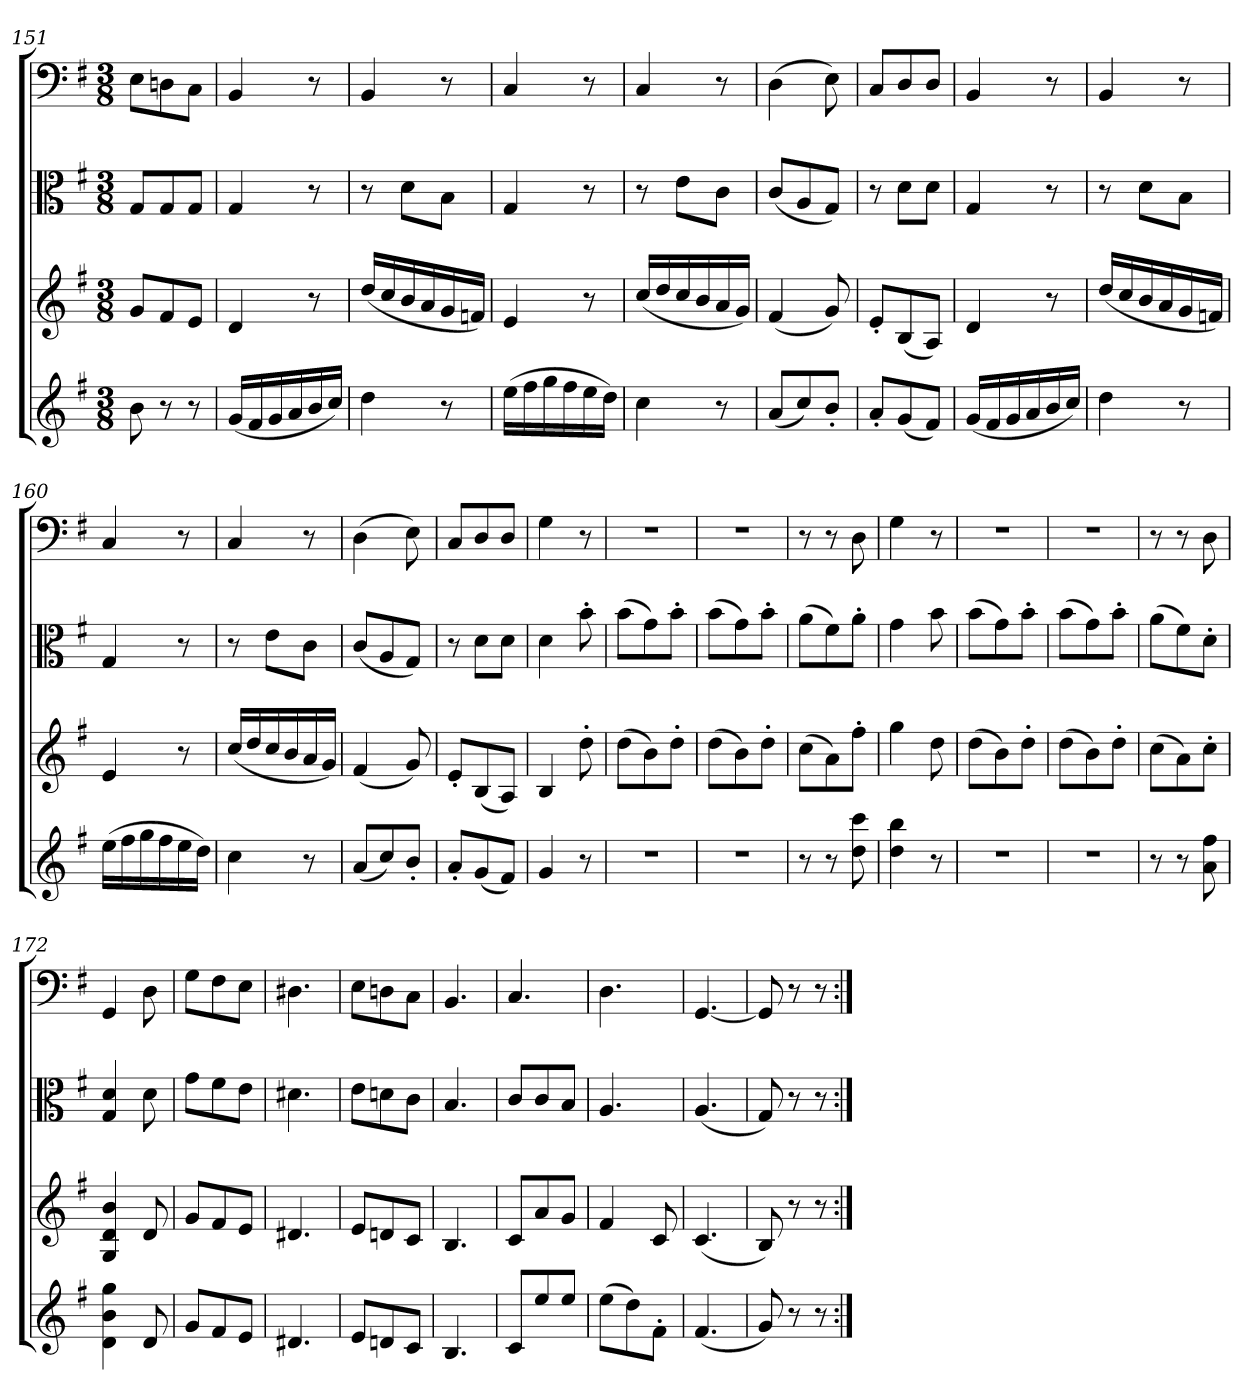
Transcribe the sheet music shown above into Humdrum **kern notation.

**kern	**kern	**kern	**kern
*part4	*part3	*part2	*part1
*staff4	*staff3	*staff2	*staff1
*clefG2	*clefG2	*clefC3	*clefF4
*k[f#]	*k[f#]	*k[f#]	*k[f#]
*G:	*G:	*G:	*G:
*M3/8	*M3/8	*M3/8	*M3/8
=151	=151	=151	=151
8b	8g/L	8G/L	8E\L
8r	8f#/	8G/	8Dn\
8r	8e/J	8G/J	8C\J
=152	=152	=152	=152
(16g/LL	4d	4G	4BB
16f#/	.	.	.
16g/	.	.	.
16a/	.	.	.
16b/	8r	8r	8r
16cc/JJ)	.	.	.
=153	=153	=153	=153
4dd	(16dd/LL	8r	4BB
.	16cc/	.	.
.	16b/	8d\L	.
.	16a/	.	.
8r	16g/	8B\J	8r
.	16fn/JJ)	.	.
=154	=154	=154	=154
(16ee\LL	4e	4G	4C
16ff#\	.	.	.
16gg\	.	.	.
16ff#\	.	.	.
16ee\	8r	8r	8r
16dd\JJ)	.	.	.
=155	=155	=155	=155
4cc	(16cc/LL	8r	4C
.	16dd/	.	.
.	16cc/	8e\L	.
.	16b/	.	.
8r	16a/	8c\J	8r
.	16g/JJ)	.	.
=156	=156	=156	=156
(8a/L	(4f#	(8c/L	(4D
8cc/)	.	8A/	.
8b'/J	8g)	8G/J)	8E)
=157	=157	=157	=157
8a'/L	8e'/L	8r	8C/L
(8g/	(8B/	8d\L	8D/
8f#/J)	8A/J)	8d\J	8D/J
=158	=158	=158	=158
(16g/LL	4d	4G	4BB
16f#/	.	.	.
16g/	.	.	.
16a/	.	.	.
16b/	8r	8r	8r
16cc/JJ)	.	.	.
=159	=159	=159	=159
4dd	(16dd/LL	8r	4BB
.	16cc/	.	.
.	16b/	8d\L	.
.	16a/	.	.
8r	16g/	8B\J	8r
.	16fn/JJ)	.	.
=160	=160	=160	=160
(16ee\LL	4e	4G	4C
16ff#\	.	.	.
16gg\	.	.	.
16ff#\	.	.	.
16ee\	8r	8r	8r
16dd\JJ)	.	.	.
=161	=161	=161	=161
4cc	(16cc/LL	8r	4C
.	16dd/	.	.
.	16cc/	8e\L	.
.	16b/	.	.
8r	16a/	8c\J	8r
.	16g/JJ)	.	.
=162	=162	=162	=162
(8a/L	(4f#	(8c/L	(4D
8cc/)	.	8A/	.
8b'/J	8g)	8G/J)	8E)
=163	=163	=163	=163
8a'/L	8e'/L	8r	8C/L
(8g/	(8B/	8d\L	8D/
8f#/J)	8A/J)	8d\J	8D/J
=164	=164	=164	=164
4g	4B	4d	4G
8r	8dd'	8b'	8r
=165	=165	=165	=165
4.r	(8dd\L	(8b\L	4.r
.	8b\)	8g\)	.
.	8dd'\J	8b'\J	.
=166	=166	=166	=166
4.r	(8dd\L	(8b\L	4.r
.	8b\)	8g\)	.
.	8dd'\J	8b'\J	.
=167	=167	=167	=167
8r	(8cc\L	(8a\L	8r
8r	8a\)	8f#\)	8r
8dd 8ccc	8ff#'\J	8a'\J	8D
=168	=168	=168	=168
4dd 4bb	4gg	4g	4G
8r	8dd	8b	8r
=169	=169	=169	=169
4.r	(8dd\L	(8b\L	4.r
.	8b\)	8g\)	.
.	8dd'\J	8b'\J	.
=170	=170	=170	=170
4.r	(8dd\L	(8b\L	4.r
.	8b\)	8g\)	.
.	8dd'\J	8b'\J	.
=171	=171	=171	=171
8r	(8cc\L	(8a\L	8r
8r	8a\)	8f#\)	8r
8a 8ff#	8cc'\J	8d'\J	8D
=172	=172	=172	=172
4d 4b 4gg	4G 4d 4b	4G 4d	4GG
8d	8d	8d	8D
=173	=173	=173	=173
8g/L	8g/L	8g\L	8G\L
8f#/	8f#/	8f#\	8F#\
8e/J	8e/J	8e\J	8E\J
=174	=174	=174	=174
4.d#X	4.d#X	4.d#X	4.D#X
=175	=175	=175	=175
8e/L	8e/L	8e\L	8E\L
8dn/	8dn/	8dn\	8Dn\
8c/J	8c/J	8c\J	8C\J
=176	=176	=176	=176
4.B	4.B	4.B	4.BB
=177	=177	=177	=177
8c/L	8c/L	8c/L	4.C
8ee/	8a/	8c/	.
8ee/J	8g/J	8B/J	.
=178	=178	=178	=178
(8ee\L	4f#	4.A	4.D
8dd\)	.	.	.
8f#'\J	8c	.	.
=179	=179	=179	=179
(4.f#	(4.c	(4.A	[4.GG
=180	=180	=180	=180
8g)	8B)	8G)	8GG]
8r	8r	8r	8r
8r	8r	8r	8r
=:|!	=:|!	=:|!	=:|!
*-	*-	*-	*-
